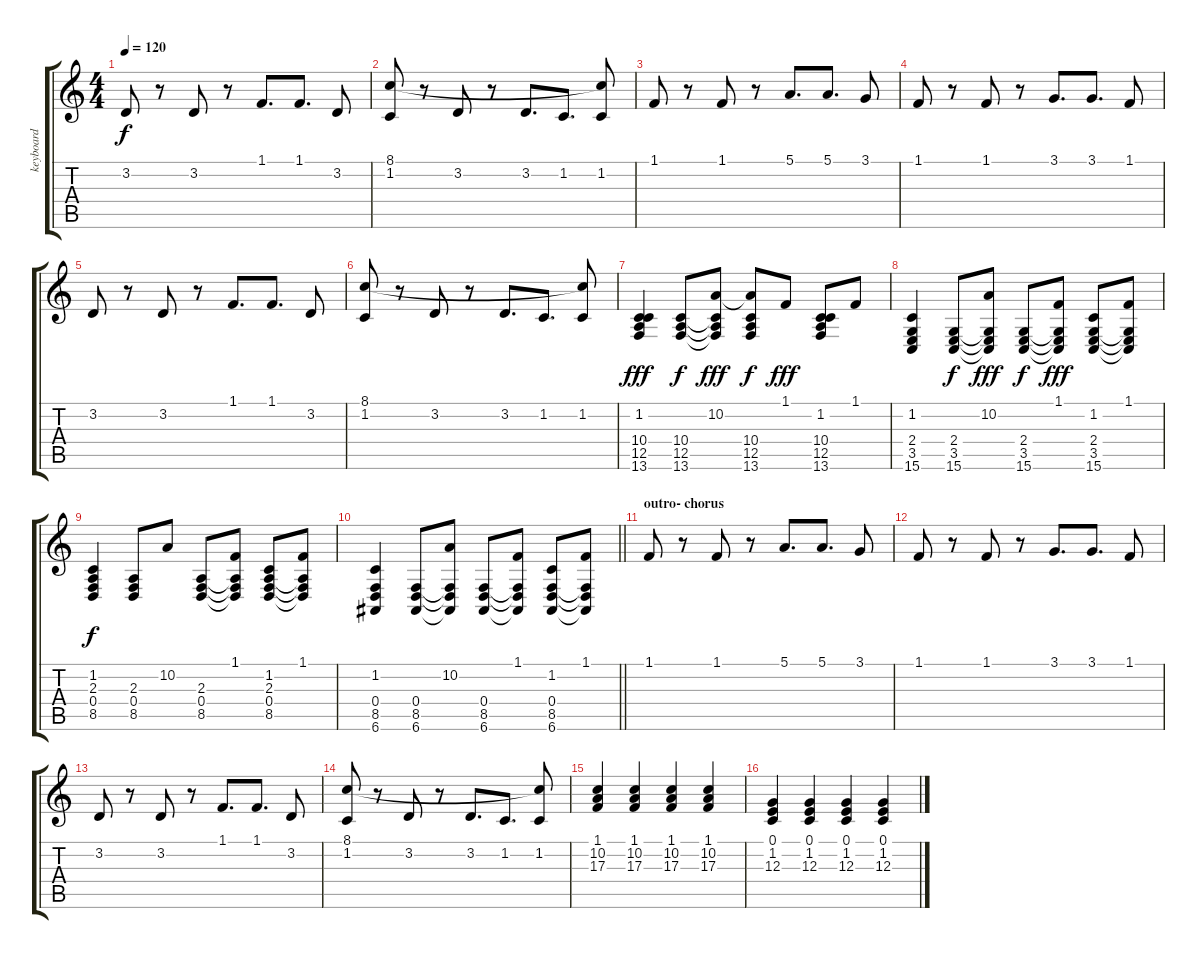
\track ("keyboard" "keyboard") {instrument pad4choir}
\staff {score tabs}
\tuning (E4 B3 G3 D3 A2 E2) {hide}
\ts (4 4)
\tempo 120
\clef g2
\ks c
3.2.8{dy f} r.8 3.2.8 r.8 1.1.8{d} 1.1.8{d} 3.2.8 |
(8.1 1.2).8 r.8 3.2.8 r.8 3.2.8{d} 1.2.8{d} (8.1{t} 1.2).8 |
1.1.8{instrument pad3polysynth} r.8 1.1.8 r.8 5.1.8{d} 5.1.8{d} 3.1.8 |
1.1.8 r.8 1.1.8 r.8 3.1.8{d} 3.1.8{d} 1.1.8 |
3.2.8 r.8 3.2.8 r.8 1.1.8{d} 1.1.8{d} 3.2.8 |
(8.1 1.2).8 r.8 3.2.8 r.8 3.2.8{d} 1.2.8{d} (8.1{t} 1.2).8 |
(1.2 10.4 12.5 13.6).4{dy fff instrument pad4choir} (10.4 12.5 13.6).8{dy f} (10.2 10.4{t} 12.5{t} 13.6{t}).8{dy fff} (10.2{t} 10.4 12.5 13.6).8{dy f} 1.1.8{dy fff} (1.2 10.4 12.5 13.6).8 1.1.8 |
(1.2 2.4 3.5 15.6).4 (2.4 3.5 15.6).8{dy f} (10.2 2.4{t} 3.5{t} 15.6{t}).8{dy fff} (2.4 3.5 15.6).8{dy f} (1.1 2.4{t} 3.5{t} 15.6{t}).8{dy fff} (1.2 2.4 3.5 15.6).8 (1.1 2.4{t} 3.5{t} 15.6{t}).8 |
(1.2 2.3 0.4 8.5).4{dy f} (2.3 0.4 8.5).8 10.2.8 (2.3 0.4 8.5).8 (1.1 2.3{t} 0.4{t} 8.5{t}).8 (1.2 2.3 0.4 8.5).8 (1.1 2.3{t} 0.4{t} 8.5{t}).8 |
\barLineRight lightlight
(1.2 0.4 8.5 6.6).4 (0.4 8.5 6.6).8 (10.2 0.4{t} 8.5{t} 6.6{t}).8 (0.4 8.5 6.6).8 (1.1 0.4{t} 8.5{t} 6.6{t}).8 (1.2 0.4 8.5 6.6).8 (1.1 0.4{t} 8.5{t} 6.6{t}).8 |
\section ("" "outro- chorus")
1.1.8{instrument pad3polysynth} r.8 1.1.8 r.8 5.1.8{d} 5.1.8{d} 3.1.8 |
1.1.8 r.8 1.1.8 r.8 3.1.8{d} 3.1.8{d} 1.1.8 |
3.2.8 r.8 3.2.8 r.8 1.1.8{d} 1.1.8{d} 3.2.8 |
(8.1 1.2).8 r.8 3.2.8 r.8 3.2.8{d} 1.2.8{d} (8.1{t} 1.2).8 |
(1.1 10.2 17.3).4{instrument pad3polysynth} (1.1 10.2 17.3).4 (1.1 10.2 17.3).4 (1.1 10.2 17.3).4 |
(0.1 1.2 12.3).4 (0.1 1.2 12.3).4 (0.1 1.2 12.3).4 (0.1 1.2 12.3).4
